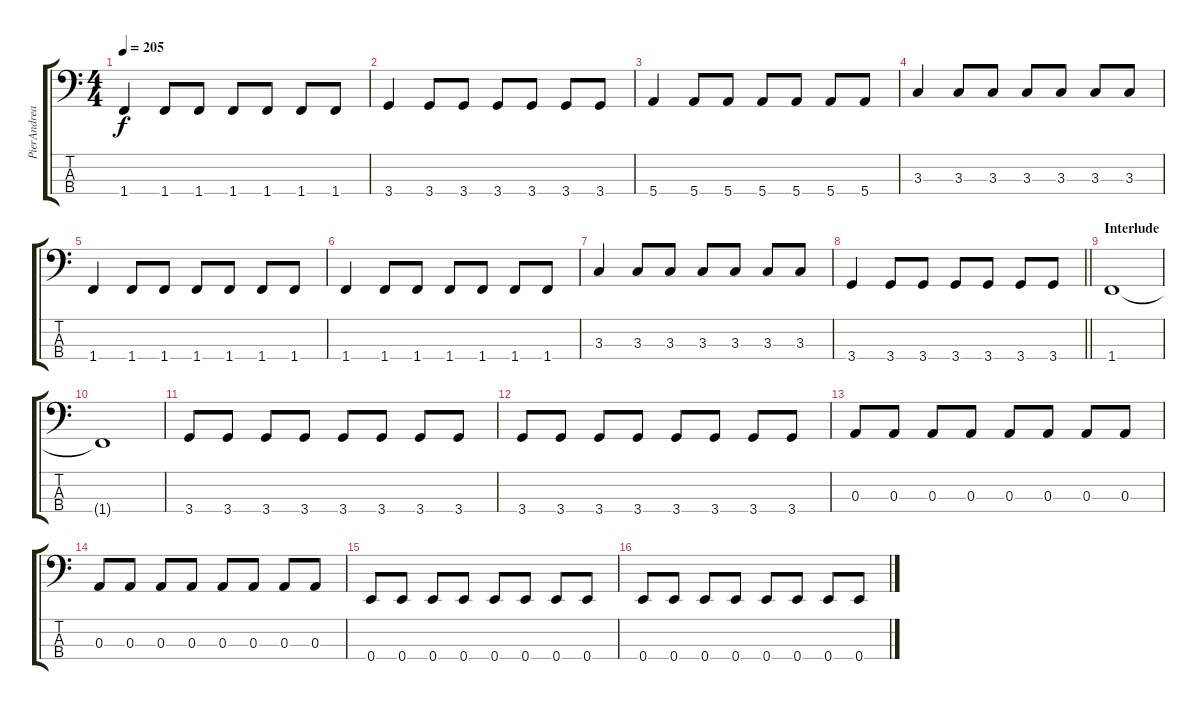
\track ("PierAndrea Palumbo" "PierAndrea") {instrument electricbassfinger}
\staff {score tabs}
\tuning (G2 D2 A1 E1) {hide}
\ts (4 4)
\tempo 205
\clef f4
\ks c
1.4.4{dy f} 1.4.8 1.4.8 1.4.8 1.4.8 1.4.8 1.4.8 |
3.4.4 3.4.8 3.4.8 3.4.8 3.4.8 3.4.8 3.4.8 |
5.4.4 5.4.8 5.4.8 5.4.8 5.4.8 5.4.8 5.4.8 |
3.3.4 3.3.8 3.3.8 3.3.8 3.3.8 3.3.8 3.3.8 |
1.4.4 1.4.8 1.4.8 1.4.8 1.4.8 1.4.8 1.4.8 |
1.4.4 1.4.8 1.4.8 1.4.8 1.4.8 1.4.8 1.4.8 |
3.3.4 3.3.8 3.3.8 3.3.8 3.3.8 3.3.8 3.3.8 |
\barLineRight lightlight
3.4.4 3.4.8 3.4.8 3.4.8 3.4.8 3.4.8 3.4.8 |
\section ("" "Interlude")
1.4.1 |
1.4{t}.1 |
3.4.8 3.4.8 3.4.8 3.4.8 3.4.8 3.4.8 3.4.8 3.4.8 |
3.4.8 3.4.8 3.4.8 3.4.8 3.4.8 3.4.8 3.4.8 3.4.8 |
0.3.8 0.3.8 0.3.8 0.3.8 0.3.8 0.3.8 0.3.8 0.3.8 |
0.3.8 0.3.8 0.3.8 0.3.8 0.3.8 0.3.8 0.3.8 0.3.8 |
0.4.8 0.4.8 0.4.8 0.4.8 0.4.8 0.4.8 0.4.8 0.4.8 |
0.4.8 0.4.8 0.4.8 0.4.8 0.4.8 0.4.8 0.4.8 0.4.8
